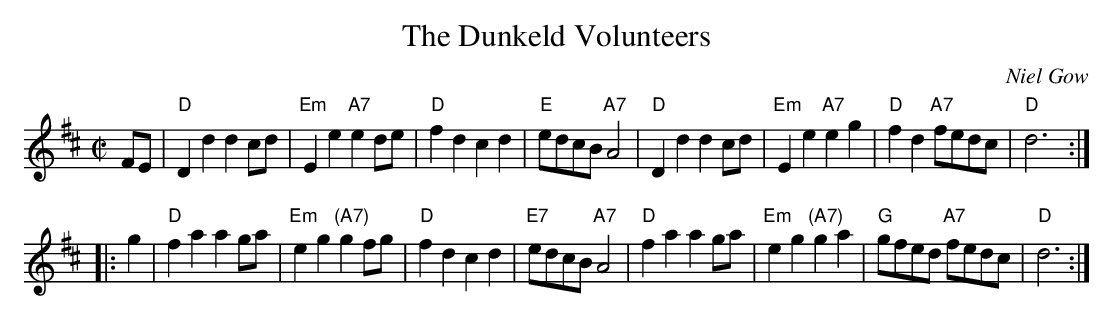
X:1
T: The Dunkeld Volunteers
C: Niel Gow
M: C|
L: 1/8
K: D
FE |\
"D"D2d2 d2cd | "Em"E2e2 "A7"e2de | "D"f2d2 c2d2 | "E"edcB "A7"A4 |\
"D"D2d2 d2cd | "Em"E2e2 "A7"e2g2 | "D"f2d2 "A7"fedc | "D"d6 :|
|: g2 |\
"D"f2a2 a2ga | "Em"e2g2 "(A7)"g2fg | "D"f2d2 c2d2 | "E7"edcB "A7"A4 |\
"D"f2a2 a2ga | "Em"e2g2 "(A7)"g2a2 | "G"gfed "A7"fedc | "D"d6 :|
